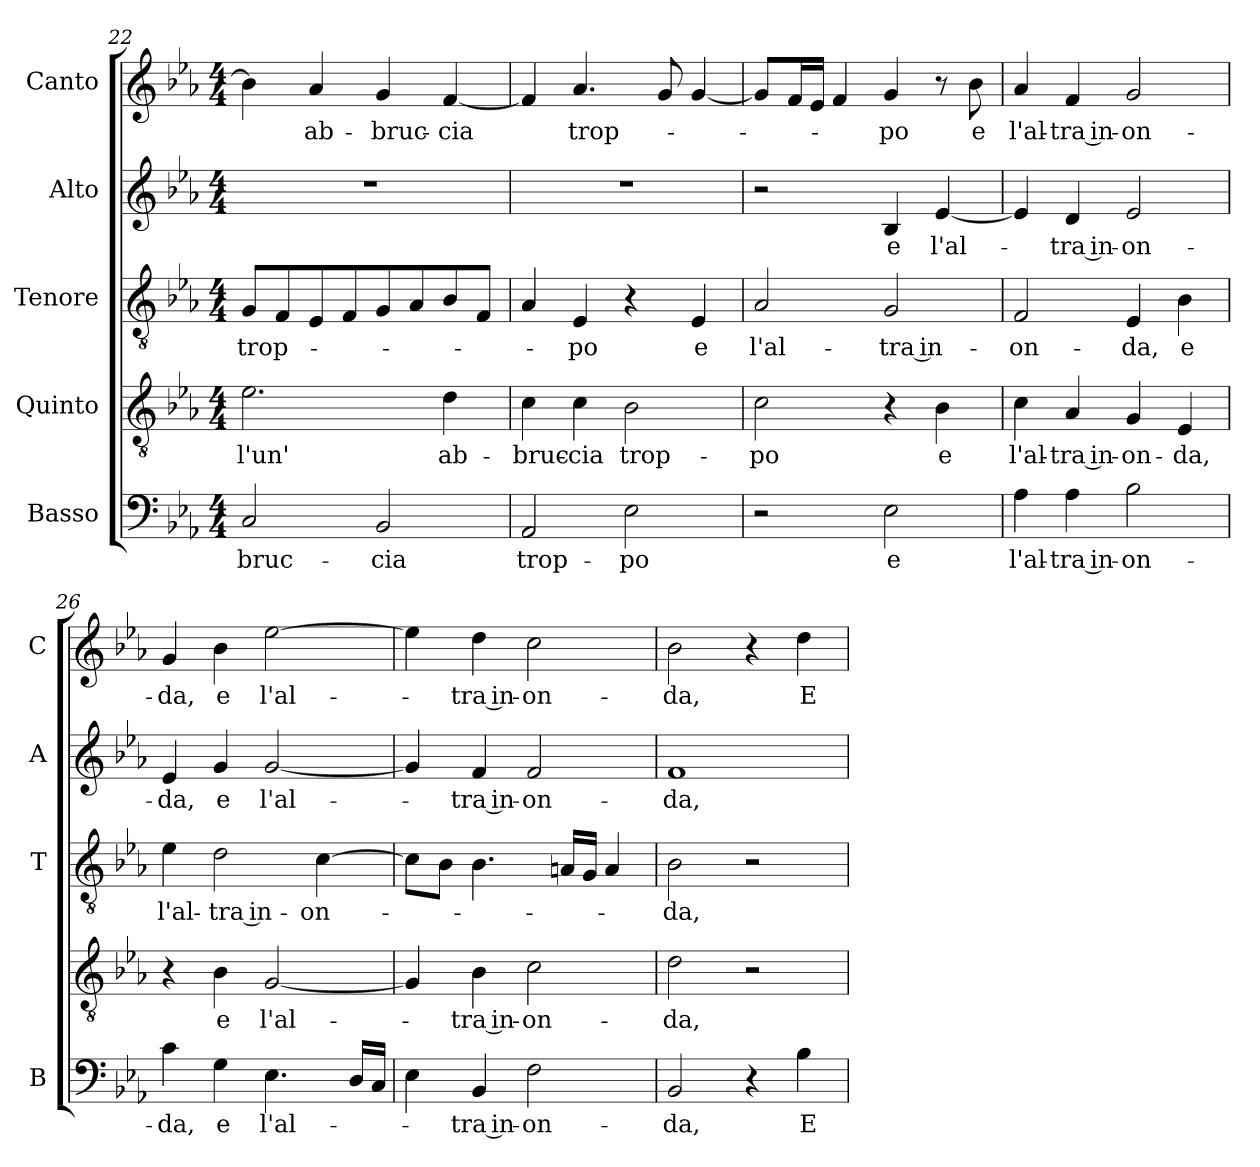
**kern	**text	**kern	**text	**kern	**text	**kern	**text	**kern	**text
*part5	*part5	*part4	*part4	*part3	*part3	*part2	*part2	*part1	*part1
*staff5	*staff5	*staff4	*staff4	*staff3	*staff3	*staff2	*staff2	*staff1	*staff1
*I"Basso	*	*I"Quinto	*	*I"Tenore	*	*I"Alto	*	*I"Canto	*
*I'B	*	*	*	*I'T	*	*I'A	*	*I'C	*
*clefF4	*	*clefGv2	*	*clefGv2	*	*clefG2	*	*clefG2	*
*k[b-e-a-]	*	*k[b-e-a-]	*	*k[b-e-a-]	*	*k[b-e-a-]	*	*k[b-e-a-]	*
*E-:	*	*E-:	*	*E-:	*	*E-:	*	*E-:	*
*M4/4	*	*M4/4	*	*M4/4	*	*M4/4	*	*M4/4	*
=22	=22	=22	=22	=22	=22	=22	=22	=22	=22
!	!LO:LY:b	!	!	!	!	!	!	!	!
!	!	!	!LO:LY:b	!	!	!	!	!	!
!	!	!	!	!	!LO:LY:b	!	!	!	!
2C/	-bruc-	2.e-\	l'un'	8G/L	trop-	1r	.	4b-\]	.
.	.	.	.	8F/	.	.	.	.	.
!	!	!	!	!	!	!	!	!	!LO:LY:b
.	.	.	.	8E-/	.	.	.	4a-/	ab-
.	.	.	.	8F/	.	.	.	.	.
!	!LO:LY:b	!	!	!	!	!	!	!	!
!	!	!	!	!	!	!	!	!	!LO:LY:b
2BB-/	-cia	.	.	8G/	.	.	.	4g/	-bruc-
.	.	.	.	8A-/	.	.	.	.	.
!	!	!	!LO:LY:b	!	!	!	!	!	!
!	!	!	!	!	!	!	!	!	!LO:LY:b
.	.	4d\	ab-	8B-/	.	.	.	[4f/	-cia
.	.	.	.	8F/J	.	.	.	.	.
=23	=23	=23	=23	=23	=23	=23	=23	=23	=23
!	!LO:LY:b	!	!	!	!	!	!	!	!
!	!	!	!LO:LY:b	!	!	!	!	!	!
2AA-/	trop-	4c\	-bruc-	4A-/	.	1r	.	4f/]	.
!	!	!	!LO:LY:b	!	!	!	!	!	!
!	!	!	!	!	!LO:LY:b	!	!	!	!
!	!	!	!	!	!	!	!	!	!LO:LY:b
.	.	4c\	-cia	4E-/	-po	.	.	4.a-/	trop-
!	!LO:LY:b	!	!	!	!	!	!	!	!
!	!	!	!LO:LY:b	!	!	!	!	!	!
2E-\	-po	2B-\	trop-	4r	.	.	.	.	.
.	.	.	.	.	.	.	.	8g/	.
!	!	!	!	!	!LO:LY:b	!	!	!	!
.	.	.	.	4E-/	e	.	.	[4g/	.
=24	=24	=24	=24	=24	=24	=24	=24	=24	=24
!	!	!	!LO:LY:b	!	!	!	!	!	!
!	!	!	!	!	!LO:LY:b	!	!	!	!
2r	.	2c\	-po	2A-/	l'al-	2r	.	8g/L]	.
.	.	.	.	.	.	.	.	16f/L	.
.	.	.	.	.	.	.	.	16e-/JJ	.
.	.	.	.	.	.	.	.	4f/	.
!	!LO:LY:b	!	!	!	!	!	!	!	!
!	!	!	!	!	!LO:LY:b	!	!	!	!
!	!	!	!	!	!	!	!LO:LY:b	!	!
!	!	!	!	!	!	!	!	!	!LO:LY:b
2E-\	e	4r	.	2G/	-tra in-	4B-/	e	4g/	-po
!	!	!	!LO:LY:b	!	!	!	!	!	!
!	!	!	!	!	!	!	!LO:LY:b	!	!
.	.	4B-\	e	.	.	[4e-/	l'al-	8r	.
!	!	!	!	!	!	!	!	!	!LO:LY:b
.	.	.	.	.	.	.	.	8b-\	e
=25	=25	=25	=25	=25	=25	=25	=25	=25	=25
!	!LO:LY:b	!	!	!	!	!	!	!	!
!	!	!	!LO:LY:b	!	!	!	!	!	!
!	!	!	!	!	!LO:LY:b	!	!	!	!
!	!	!	!	!	!	!	!	!	!LO:LY:b
4A-\	l'al-	4c\	l'al-	2F/	-on-	4e-/]	.	4a-/	l'al-
!	!LO:LY:b	!	!	!	!	!	!	!	!
!	!	!	!LO:LY:b	!	!	!	!	!	!
!	!	!	!	!	!	!	!LO:LY:b	!	!
!	!	!	!	!	!	!	!	!	!LO:LY:b
4A-\	-tra in-	4A-/	-tra in-	.	.	4d/	-tra in-	4f/	-tra in-
!	!LO:LY:b	!	!	!	!	!	!	!	!
!	!	!	!LO:LY:b	!	!	!	!	!	!
!	!	!	!	!	!LO:LY:b	!	!	!	!
!	!	!	!	!	!	!	!LO:LY:b	!	!
!	!	!	!	!	!	!	!	!	!LO:LY:b
2B-\	-on-	4G/	-on-	4E-/	-da,	2e-/	-on-	2g/	-on-
!	!	!	!LO:LY:b	!	!	!	!	!	!
!	!	!	!	!	!LO:LY:b	!	!	!	!
.	.	4E-/	-da,	4B-\	e	.	.	.	.
=26	=26	=26	=26	=26	=26	=26	=26	=26	=26
!	!LO:LY:b	!	!	!	!	!	!	!	!
!	!	!	!	!	!LO:LY:b	!	!	!	!
!	!	!	!	!	!	!	!LO:LY:b	!	!
!	!	!	!	!	!	!	!	!	!LO:LY:b
4c\	-da,	4r	.	4e-\	l'al-	4e-/	-da,	4g/	-da,
!	!LO:LY:b	!	!	!	!	!	!	!	!
!	!	!	!LO:LY:b	!	!	!	!	!	!
!	!	!	!	!	!LO:LY:b	!	!	!	!
!	!	!	!	!	!	!	!LO:LY:b	!	!
!	!	!	!	!	!	!	!	!	!LO:LY:b
4G\	e	4B-\	e	2d\	-tra in-	4g/	e	4b-\	e
!	!LO:LY:b	!	!	!	!	!	!	!	!
!	!	!	!LO:LY:b	!	!	!	!	!	!
!	!	!	!	!	!	!	!LO:LY:b	!	!
!	!	!	!	!	!	!	!	!	!LO:LY:b
4.E-\	l'al-	[2G/	l'al-	.	.	[2g/	l'al-	[2ee-\	l'al-
!	!	!	!	!	!LO:LY:b	!	!	!	!
.	.	.	.	[4c\	-on-	.	.	.	.
16D/LL	.	.	.	.	.	.	.	.	.
16C/JJ	.	.	.	.	.	.	.	.	.
!!LO:LB:g=z
=27	=27	=27	=27	=27	=27	=27	=27	=27	=27
4E-\	.	4G/]	.	8c\L]	.	4g/]	.	4ee-\]	.
.	.	.	.	8B-\J	.	.	.	.	.
!	!LO:LY:b	!	!	!	!	!	!	!	!
!	!	!	!LO:LY:b	!	!	!	!	!	!
!	!	!	!	!	!	!	!LO:LY:b	!	!
!	!	!	!	!	!	!	!	!	!LO:LY:b
4BB-/	-tra in-	4B-\	-tra in-	4.B-\	.	4f/	-tra in-	4dd\	-tra in-
!	!LO:LY:b	!	!	!	!	!	!	!	!
!	!	!	!LO:LY:b	!	!	!	!	!	!
!	!	!	!	!	!	!	!LO:LY:b	!	!
!	!	!	!	!	!	!	!	!	!LO:LY:b
2F\	-on-	2c\	-on-	.	.	2f/	-on-	2cc\	-on-
.	.	.	.	16An/LL	.	.	.	.	.
.	.	.	.	16G/JJ	.	.	.	.	.
.	.	.	.	4A/	.	.	.	.	.
=28	=28	=28	=28	=28	=28	=28	=28	=28	=28
!	!LO:LY:b	!	!	!	!	!	!	!	!
!	!	!	!LO:LY:b	!	!	!	!	!	!
!	!	!	!	!	!LO:LY:b	!	!	!	!
!	!	!	!	!	!	!	!LO:LY:b	!	!
!	!	!	!	!	!	!	!	!	!LO:LY:b
2BB-/	-da,	2d\	-da,	2B-\	-da,	1f	-da,	2b-\	-da,
4r	.	2r	.	2r	.	.	.	4r	.
!	!LO:LY:b	!	!	!	!	!	!	!	!
!	!	!	!	!	!	!	!	!	!LO:LY:b
4B-\	E	.	.	.	.	.	.	4dd\	E
=	=	=	=	=	=	=	=	=	=
*-	*-	*-	*-	*-	*-	*-	*-	*-	*-
